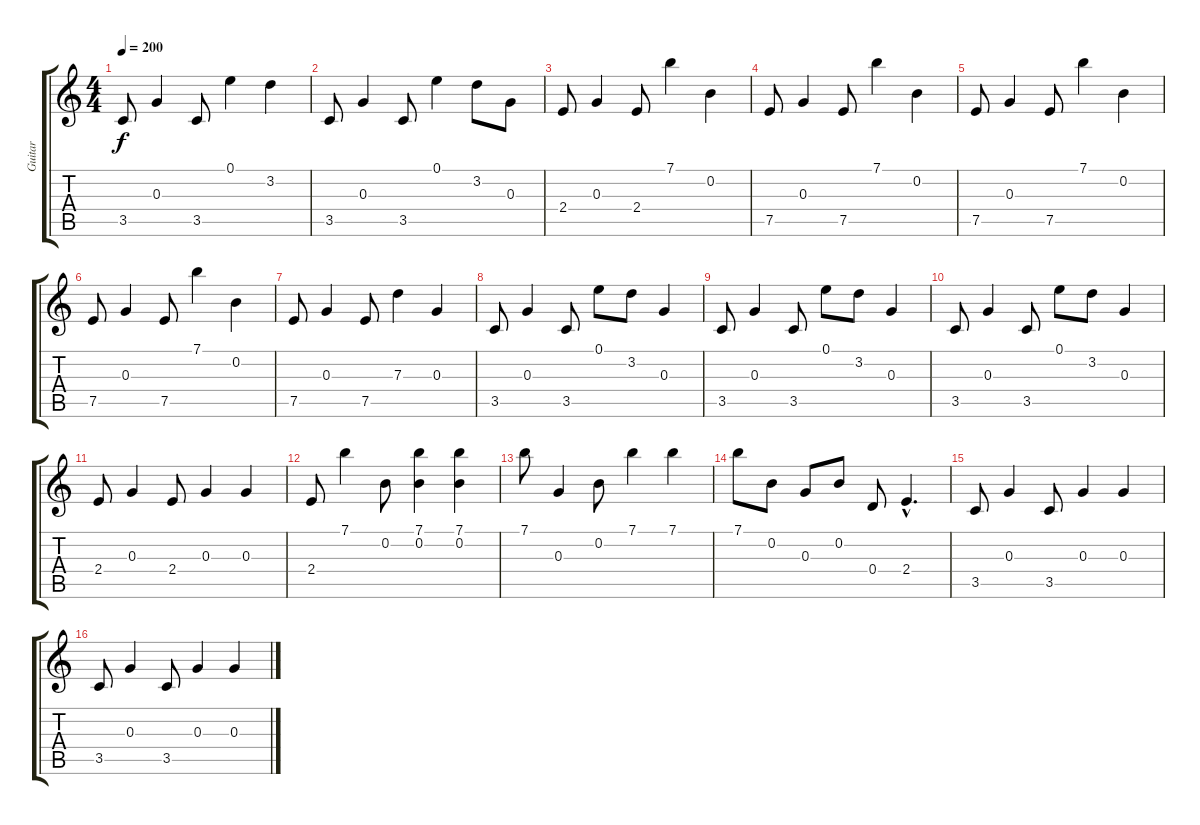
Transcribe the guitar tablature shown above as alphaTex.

\track ("Guitar" "Guitar") {instrument electricguitarjazz}
\staff {score tabs}
\tuning (E4 B3 G3 D3 A2 E2) {hide}
\ts (4 4)
\tempo 200
\clef g2
\ks c
3.5.8{dy f} 0.3.4 3.5.8 0.1.4 3.2.4 |
3.5.8 0.3.4 3.5.8 0.1.4 3.2.8 0.3.8 |
2.4.8 0.3.4 2.4.8 7.1.4 0.2.4 |
7.5.8 0.3.4 7.5.8 7.1.4 0.2.4 |
7.5.8 0.3.4 7.5.8 7.1.4 0.2.4 |
7.5.8 0.3.4 7.5.8 7.1.4 0.2.4 |
7.5.8 0.3.4 7.5.8 7.3.4 0.3.4 |
3.5.8 0.3.4 3.5.8 0.1.8 3.2.8 0.3.4 |
3.5.8 0.3.4 3.5.8 0.1.8 3.2.8 0.3.4 |
3.5.8 0.3.4 3.5.8 0.1.8 3.2.8 0.3.4 |
2.4.8 0.3.4 2.4.8 0.3.4 0.3.4 |
2.4.8 7.1.4 0.2.8 (7.1 0.2).4 (7.1 0.2).4 |
7.1.8 0.3.4 0.2.8 7.1.4 7.1.4 |
7.1.8 0.2.8 0.3.8 0.2.8 0.4.8 2.4{hac}.4{d} |
3.5.8 0.3.4 3.5.8 0.3.4 0.3.4 |
3.5.8 0.3.4 3.5.8 0.3.4 0.3.4
